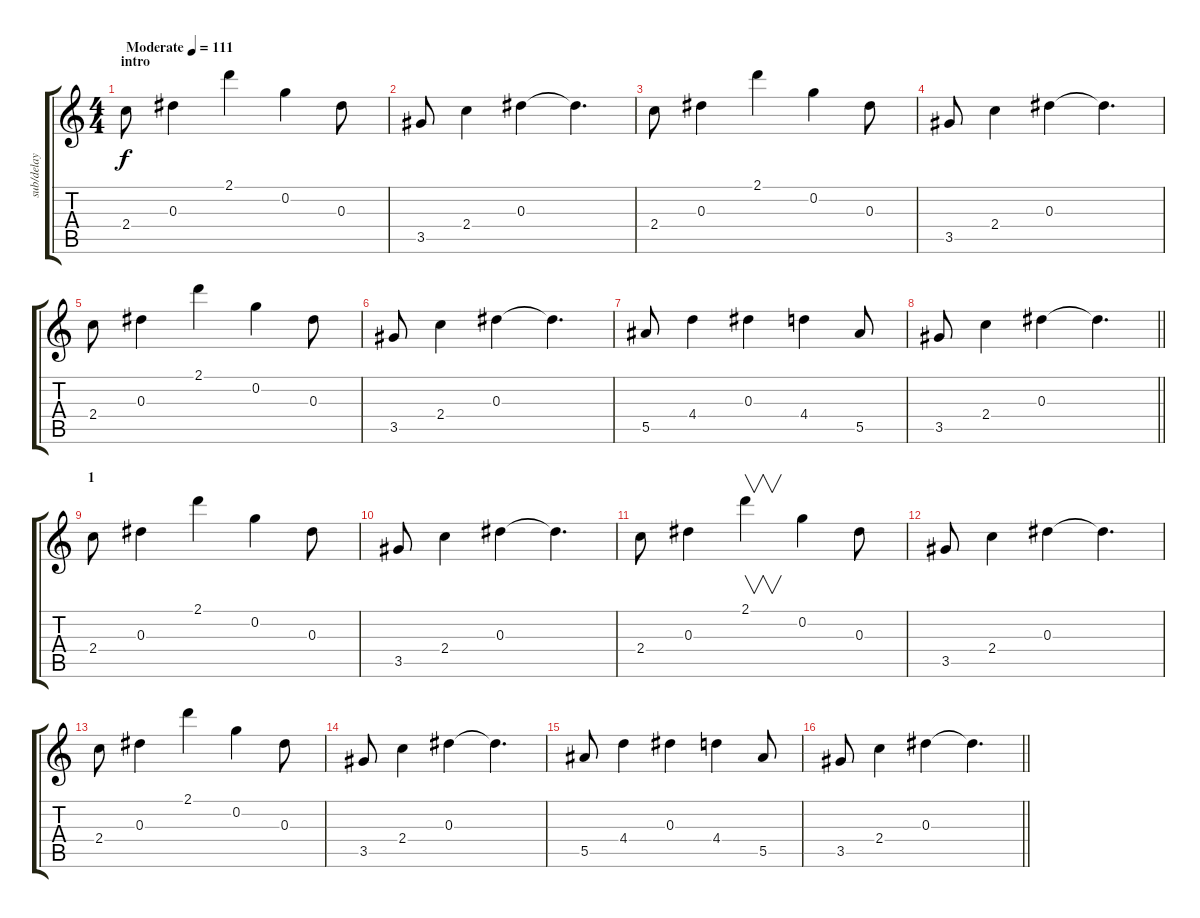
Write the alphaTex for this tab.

\track ("sub/delay guitar" "sub/delay ") {mute instrument electricguitarjazz}
\staff {score tabs}
\tuning (C5 G4 Eb4 Bb3 F3 Bb2) {hide}
\ts (4 4)
\section ("" "intro")
\tempo (111 "Moderate")
\clef g2
\ks c
2.4.8{dy f instrument electricguitarjazz} 0.3.4 2.1.4 0.2.4 0.3.8 |
3.5.8 2.4.4 0.3.4 0.3{t}.4{d} |
2.4.8 0.3.4 2.1.4 0.2.4 0.3.8 |
3.5.8 2.4.4 0.3.4 0.3{t}.4{d} |
2.4.8 0.3.4 2.1.4 0.2.4 0.3.8 |
3.5.8 2.4.4 0.3.4 0.3{t}.4{d} |
5.5.8 4.4.4 0.3.4 4.4.4 5.5.8 |
\barLineRight lightlight
3.5.8 2.4.4 0.3.4 0.3{t}.4{d} |
\section ("" "1")
2.4.8 0.3.4 2.1.4 0.2.4 0.3.8 |
3.5.8 2.4.4 0.3.4 0.3{t}.4{d} |
2.4.8 0.3.4 2.1.4{v} 0.2.4 0.3.8 |
3.5.8 2.4.4 0.3.4 0.3{t}.4{d} |
2.4.8 0.3.4 2.1.4 0.2.4 0.3.8 |
3.5.8 2.4.4 0.3.4 0.3{t}.4{d} |
5.5.8 4.4.4 0.3.4 4.4.4 5.5.8 |
\barLineRight lightlight
3.5.8 2.4.4 0.3.4 0.3{t}.4{d}
